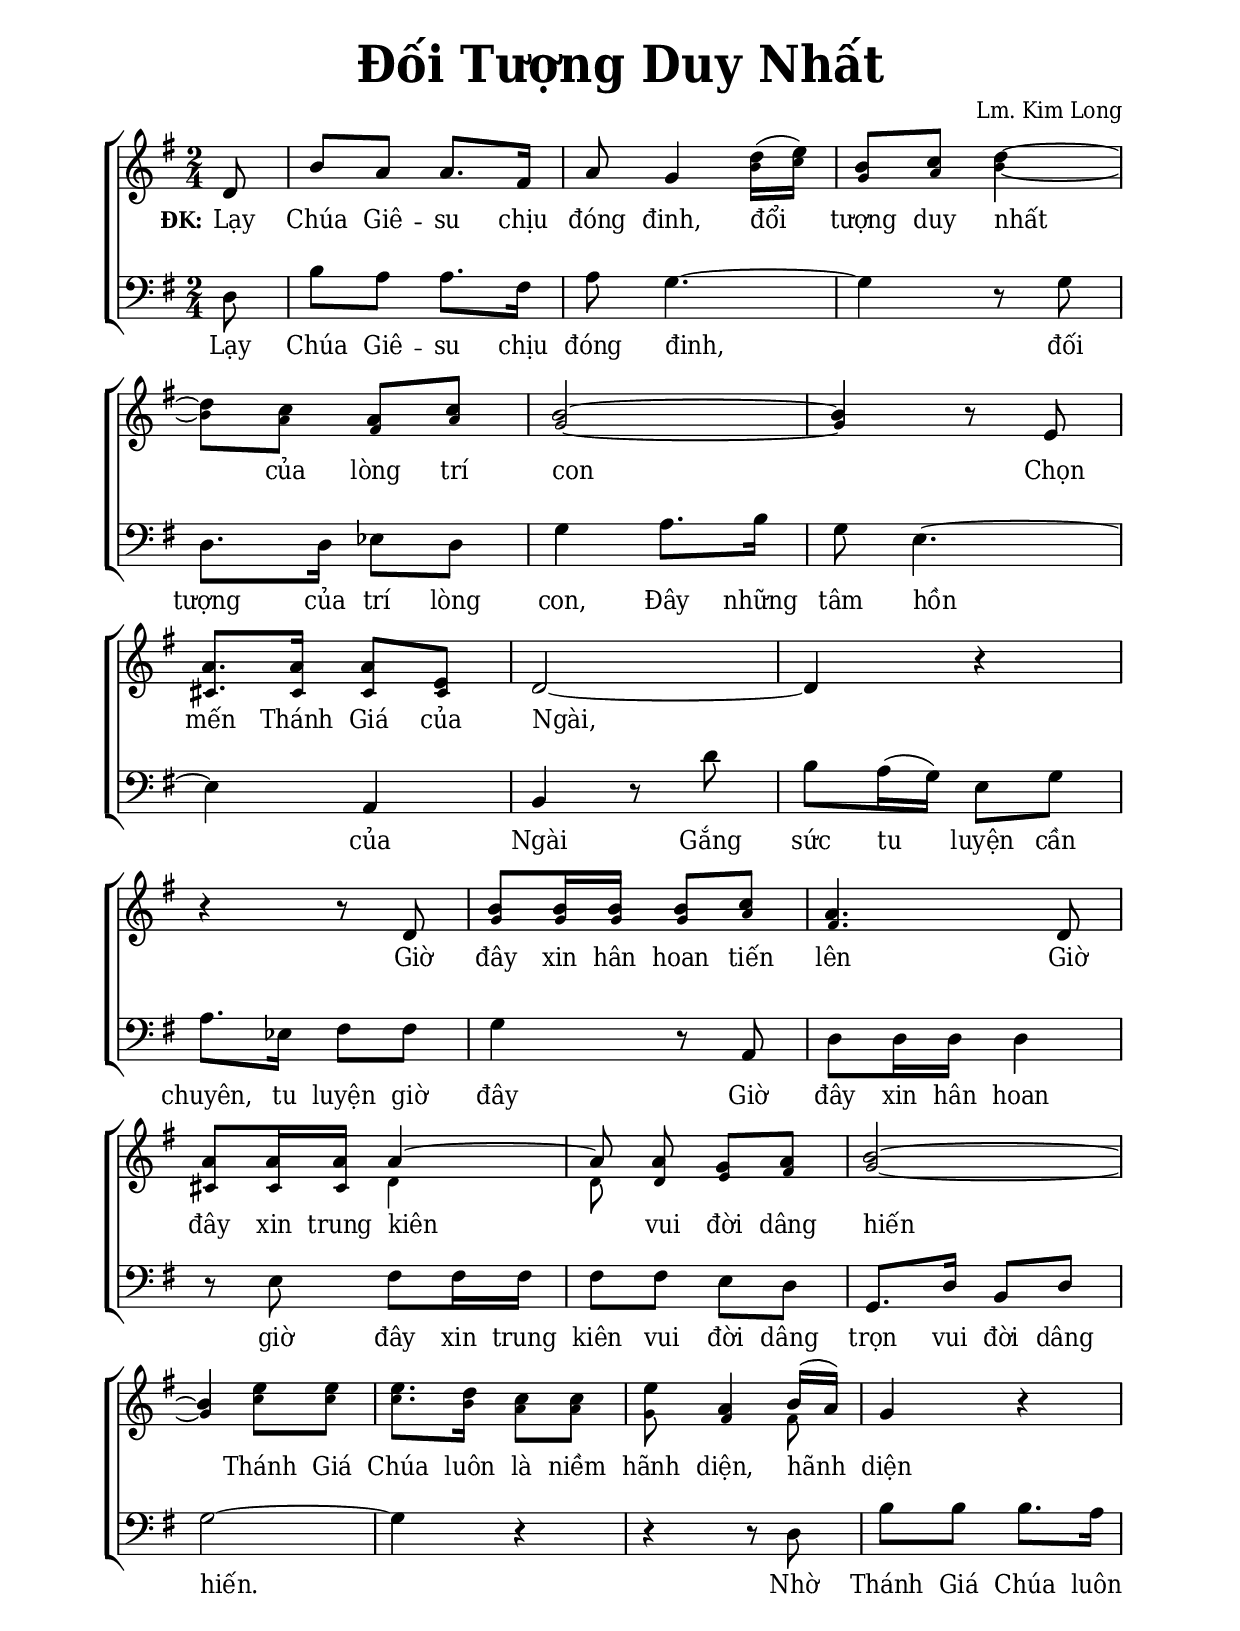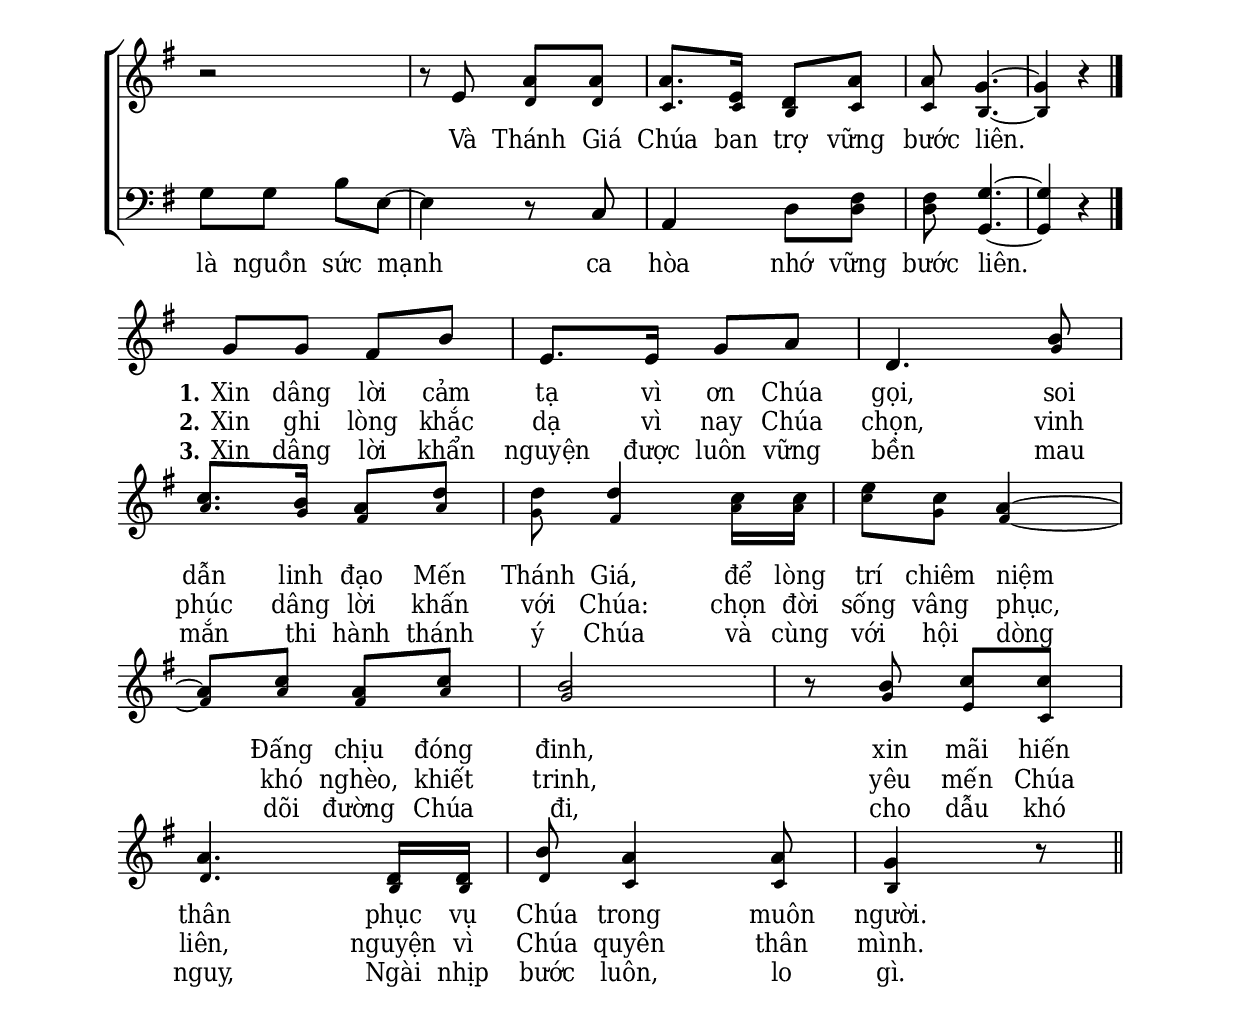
% Cài đặt chung
\version "2.22.1"
\include "english.ly"

\header {
  title = \markup { \fontsize #3 "Đối Tượng Duy Nhất" }
  composer = "Lm. Kim Long"
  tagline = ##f
}

% Nhạc điệp khúc
nhacDiepKhucSop = \relative c' {
  \partial 8 d8 |
  b' a a8. fs16 |
  a8 g4 d'16 (e) |
  b8 c d4 ~ |
  d8 c a c |
  b2 ~ |
  b4 r8 e, |
  a8. a16 a8 e |
  d2 ~ |
  d4 r |
  r r8 d |
  b'8 b16 b b8 c |
  a4. d,8 |
  a' a16 a a4 ~ |
  a8 a g a |
  b2 ~ |
  b4 e8 e |
  e8. d16 c8 c |
  e a,4 b16 (a) |
  g4 r |
  r2
  r8 e a a |
  a8. e16 d8 a' |
  a g4. ~ |
  g4 r \bar "|."
}

nhacDiepKhucAlto = \relative c' {
  \partial 8 d8 |
  b' a a8. fs16 |
  a8 g4 b16 (c) |
  g8 a b4 ~ |
  b8 a fs a |
  g2 ~ |
  g4 r8 e |
  cs8. cs16 cs8 cs |
  d2 ~ |
  d4 r |
  r r8 d |
  g8 g16 g g8 a |
  fs4. d8 |
  cs cs16 cs d4 |
  d8 d e fs |
  g2 ~ |
  g4 c8 c |
  c8. b16 a8 a |
  g fs4 fs8 |
  g4 r |
  r2
  r8 e d d |
  c8. c16 b8 c |
  c b4. ~ |
  b4 r
}

nhacDiepKhucBas = \relative c {
  d8 |
  b' a a8. fs16 |
  a8 g4. ~ |
  g4 r8 g |
  d8. d16 ef8 d |
  g4 a8. b16 |
  g8 e4. ~ |
  e4 a, |
  b r8 d' |
  b a16 (g) e8 g |
  a8. ef16 fs8 fs |
  g4 r8 a, |
  d8 d16 d d4 |
  r8 e fs fs16 fs |
  fs8 fs e d |
  g,8. d'16 b8 d 
  g2 ~ |
  g4 r |
  r r8 d |
  b' b b8. a16 |
  g8 g b e, ~ |
  e4 r8 c |
  a4 d8 <fs d> |
  <fs d> <g g,>4. ~ |
  <g g,>4 r
}

nhacPhienKhucSop = \relative c'' {
  g8 g fs b |
  e,8. e16 g8 a |
  d,4. b'8 |
  c8. b16 a8 d |
  d d4 c16 c |
  e8 c a4 ~ |
  a8 c a c |
  b2 |
  r8 b8 c c |
  a4. d,16 d |
  b'8 a4 a8 |
  g4 r8 \bar "||"
}

nhacPhienKhucBas = \relative c' {
  \skip 2
  \skip 2
  d4. g8 |
  a8. g16 fs8 a |
  g fs4 a16 a |
  c8 g fs4 ~ |
  fs8 a fs a |
  g2 |
  r8 g e c |
  d4. b16 b |
  d8 c4 c8 |
  b4 r8
}

% Lời điệp khúc
loiDiepKhucSop = \lyricmode {
  \set stanza = "ĐK:"
  Lạy Chúa Giê -- su chịu đóng đinh,
  đổi tượng duy nhất của lòng trí con
  Chọn mến Thánh Giá của Ngài,
  Giờ đây xin hân hoan tiến lên
  Giờ đây xin trung kiên vui đời dâng hiến
  Thánh Giá Chúa luôn là niềm hãnh diện, hãnh diện
  Và Thánh Giá Chúa ban trợ vững bước liên.
}

loiDiepKhucBas = \lyricmode {
  Lạy Chúa Giê -- su chịu đóng đinh,
  đối tượng của trí lòng con,
  Đây những tâm hồn của Ngài
  Gắng sức tu luyện cần chuyên,
  tu luyện giờ đây
  Giờ đây xin hân hoan
  giờ đây xin trung kiên vui đời dâng trọn
  vui đời dâng hiến.
  Nhờ Thánh Giá Chúa luôn là nguồn sức mạnh
  ca hòa nhớ vững bước liên.
}

% Lời phiên khúc
loiPhienKhucSopMot = \lyricmode {
  \set stanza = #"1."
  Xin dâng lời cảm tạ vì ơn Chúa gọi,
  soi dẫn linh đạo Mến Thánh Giá,
  để lòng trí chiêm niệm Đấng chịu đóng đinh,
  xin mãi hiến thân phục vụ Chúa trong muôn người.
}

loiPhienKhucSopHai = \lyricmode {
  \set stanza = #"2."
  Xin ghi lòng khắc dạ vì nay Chúa chọn,
  vinh phúc dâng lời khấn với Chúa:
  chọn đời sống vâng phục, khó nghèo, khiết trinh,
  yêu mến Chúa liên,
  nguyện vì Chúa quyên thân mình.
}

loiPhienKhucSopBa = \lyricmode {
  \set stanza = #"3."
  Xin dâng lời khẩn nguyện được luôn vững bền
  mau mắn thi hành thánh ý Chúa
  và cùng với hội dòng
  dõi đường Chúa đi,
  cho dẫu khó nguy, Ngài nhịp bước luôn, lo gì.
}

% Dàn trang
\paper {
  #(set-paper-size "a4")
  top-margin = 15\mm
  bottom-margin = 15\mm
  left-margin = 20\mm
  right-margin = 20\mm
  indent = #0
  #(define fonts
    (make-pango-font-tree
      "Deja Vu Serif Condensed"
      "Deja Vu Serif Condensed"
      "Deja Vu Serif Condensed"
      (/ 20 20)))
  %page-count = #1
  print-page-number = #f
  system-system-spacing = #'((basic-distance . 15))
  %score-system-spacing = #'((basic-distance . 15))
}

TongNhip = {
  \key g \major \time 2/4
  \set Timing.beamExceptions = #'()
  \set Timing.baseMoment = #(ly:make-moment 1/4)
}

% Đổi kích thước nốt cho bè phụ
notBePhu =
#(define-music-function (font-size music) (number? ly:music?)
   (for-some-music
     (lambda (m)
       (if (music-is-of-type? m 'rhythmic-event)
           (begin
             (set! (ly:music-property m 'tweaks)
                   (cons `(font-size . ,font-size)
                         (ly:music-property m 'tweaks)))
             #t)
           #f))
     music)
   music)

\score {
  \new ChoirStaff \with {
    \override StaffGrouper.staff-staff-spacing = #'(
                            (basic-distance . 14)
                            (padding . 1))
  }
  <<
    \new Staff \with {
        printPartCombineTexts = ##f
      }
      <<
      \new Voice \TongNhip \partCombine
        \nhacDiepKhucSop
        \notBePhu -2 { \nhacDiepKhucAlto }
      \new NullVoice = nhacThamChieuAlto \nhacDiepKhucSop
      \new Lyrics \lyricsto nhacThamChieuAlto \loiDiepKhucSop
      >>
    \new Staff <<
        \clef "bass"
        \new Voice = beBas {
          \TongNhip \nhacDiepKhucBas
        }
        \new Lyrics = "hatLanMot" \lyricsto beBas \loiDiepKhucBas
    >>
  >>
  \layout {
    %\override Lyrics.LyricText.font-size = #+2
    \override Lyrics.LyricSpace.minimum-distance = #1.5
    \override Score.BarNumber.break-visibility = ##(#f #f #f)
    \override Score.SpacingSpanner.uniform-stretching = ##t
  }
}

\score {
  \new ChoirStaff <<
    \new Staff = diepKhuc \with {
        \consists "Merge_rests_engraver"
        printPartCombineTexts = ##f
      }
      <<
     \new Voice = "beSop" { \TongNhip \partCombine 
          \nhacPhienKhucSop
          \notBePhu -2 { \nhacPhienKhucBas } }
        \new NullVoice = nhacThamChieuPhienKhucSop \nhacPhienKhucSop
        \new Lyrics \with {
          \override VerticalAxisGroup.
            nonstaff-relatedstaff-spacing.padding = #1.5
        }
        \lyricsto nhacThamChieuPhienKhucSop \loiPhienKhucSopMot
        \new Lyrics \lyricsto nhacThamChieuPhienKhucSop \loiPhienKhucSopHai
        \new Lyrics \lyricsto nhacThamChieuPhienKhucSop \loiPhienKhucSopBa
      >>
  >>
  \layout {
    %\override Lyrics.LyricText.font-size = #+2
    \override Staff.TimeSignature.transparent = ##t
    \override Lyrics.LyricSpace.minimum-distance = #1.5
    \override Score.BarNumber.break-visibility = ##(#f #f #f)
  }
}
